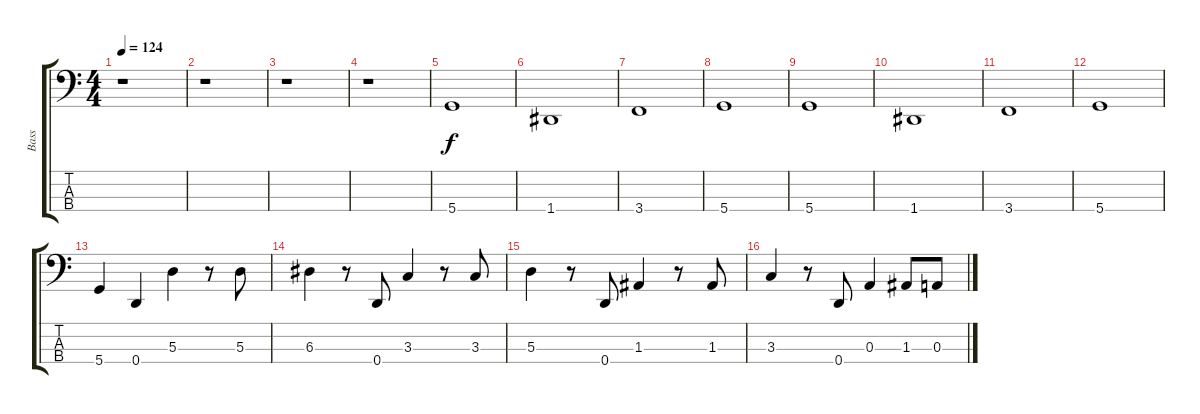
\track ("Bass" "Bass") {instrument electricbassfinger}
\staff {score tabs}
\tuning (G2 D2 A1 D1) {hide}
\ts (4 4)
\tempo 124
\clef f4
\ks c
r.1{dy f} |
r.1 |
r.1 |
r.1 |
5.4.1 |
1.4.1 |
3.4.1 |
5.4.1 |
5.4.1 |
1.4.1 |
3.4.1 |
5.4.1 |
5.4.4 0.4.4 5.3.4 r.8 5.3.8 |
6.3.4 r.8 0.4.8 3.3.4 r.8 3.3.8 |
5.3.4 r.8 0.4.8 1.3.4 r.8 1.3.8 |
3.3.4 r.8 0.4.8 0.3.4 1.3.8 0.3.8
